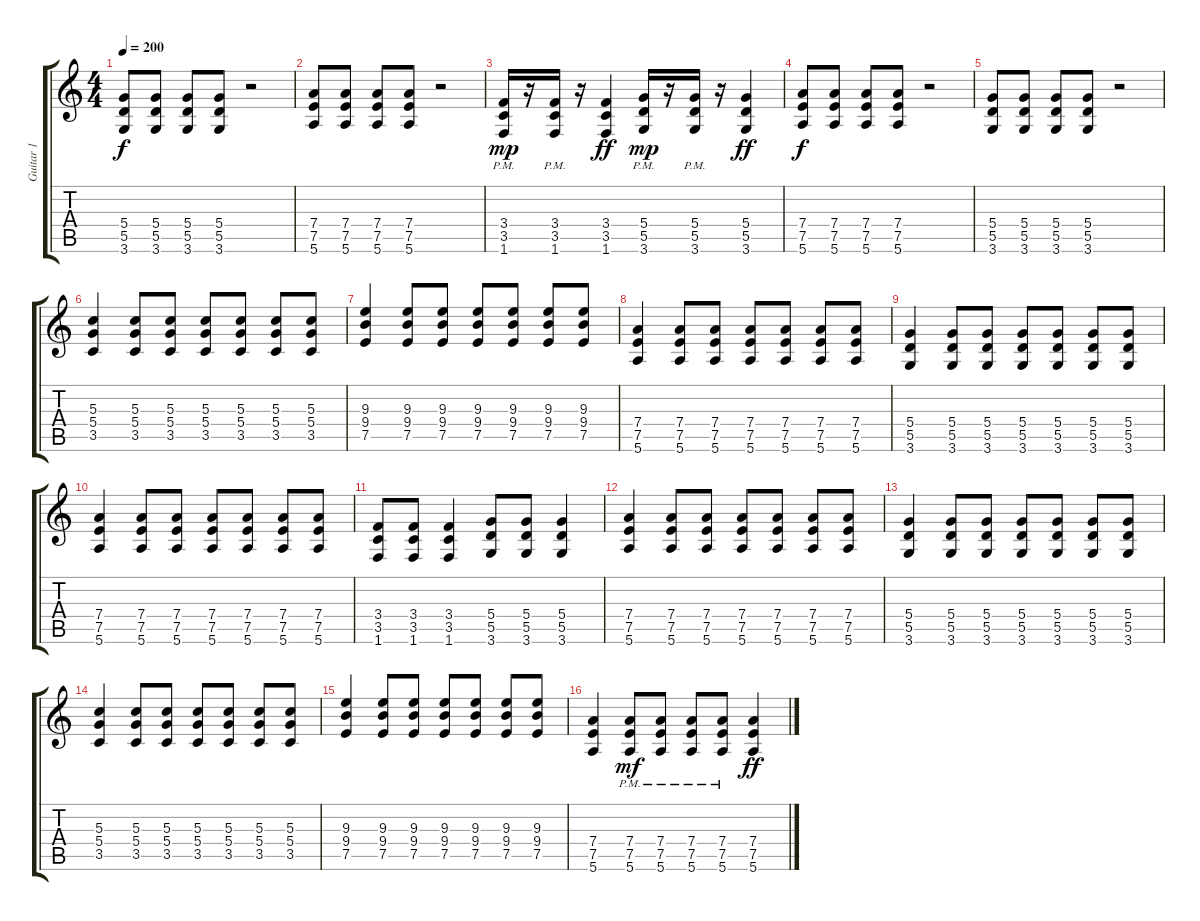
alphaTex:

\track ("Guitar 1" "Guitar 1") {instrument distortionguitar}
\staff {score tabs}
\tuning (E4 B3 G3 D3 A2 E2) {hide}
\ts (4 4)
\tempo 200
\clef g2
\ks c
(5.4 5.5 3.6).8{dy f} (5.4 5.5 3.6).8 (5.4 5.5 3.6).8 (5.4 5.5 3.6).8 r.2 |
(7.4 7.5 5.6).8 (7.4 7.5 5.6).8 (7.4 7.5 5.6).8 (7.4 7.5 5.6).8 r.2 |
(3.4 3.5{pm} 1.6).16{dy mp} r.16 (3.4 3.5{pm} 1.6).16 r.16 (3.4 3.5 1.6).4{dy ff} (5.4 5.5{pm} 3.6).16{dy mp} r.16 (5.4 5.5{pm} 3.6).16 r.16 (5.4 5.5 3.6).4{dy ff} |
(7.4 7.5 5.6).8{dy f} (7.4 7.5 5.6).8 (7.4 7.5 5.6).8 (7.4 7.5 5.6).8 r.2 |
(5.4 5.5 3.6).8 (5.4 5.5 3.6).8 (5.4 5.5 3.6).8 (5.4 5.5 3.6).8 r.2 |
(5.3 5.4 3.5).4 (5.3 5.4 3.5).8 (5.3 5.4 3.5).8 (5.3 5.4 3.5).8 (5.3 5.4 3.5).8 (5.3 5.4 3.5).8 (5.3 5.4 3.5).8 |
(9.3 9.4 7.5).4 (9.3 9.4 7.5).8 (9.3 9.4 7.5).8 (9.3 9.4 7.5).8 (9.3 9.4 7.5).8 (9.3 9.4 7.5).8 (9.3 9.4 7.5).8 |
(7.4 7.5 5.6).4 (7.4 7.5 5.6).8 (7.4 7.5 5.6).8 (7.4 7.5 5.6).8 (7.4 7.5 5.6).8 (7.4 7.5 5.6).8 (7.4 7.5 5.6).8 |
(5.4 5.5 3.6).4 (5.4 5.5 3.6).8 (5.4 5.5 3.6).8 (5.4 5.5 3.6).8 (5.4 5.5 3.6).8 (5.4 5.5 3.6).8 (5.4 5.5 3.6).8 |
(7.4 7.5 5.6).4 (7.4 7.5 5.6).8 (7.4 7.5 5.6).8 (7.4 7.5 5.6).8 (7.4 7.5 5.6).8 (7.4 7.5 5.6).8 (7.4 7.5 5.6).8 |
(3.4 3.5 1.6).8 (3.4 3.5 1.6).8 (3.4 3.5 1.6).4 (5.4 5.5 3.6).8 (5.4 5.5 3.6).8 (5.4 5.5 3.6).4 |
(7.4 7.5 5.6).4 (7.4 7.5 5.6).8 (7.4 7.5 5.6).8 (7.4 7.5 5.6).8 (7.4 7.5 5.6).8 (7.4 7.5 5.6).8 (7.4 7.5 5.6).8 |
(5.4 5.5 3.6).4 (5.4 5.5 3.6).8 (5.4 5.5 3.6).8 (5.4 5.5 3.6).8 (5.4 5.5 3.6).8 (5.4 5.5 3.6).8 (5.4 5.5 3.6).8 |
(5.3 5.4 3.5).4 (5.3 5.4 3.5).8 (5.3 5.4 3.5).8 (5.3 5.4 3.5).8 (5.3 5.4 3.5).8 (5.3 5.4 3.5).8 (5.3 5.4 3.5).8 |
(9.3 9.4 7.5).4 (9.3 9.4 7.5).8 (9.3 9.4 7.5).8 (9.3 9.4 7.5).8 (9.3 9.4 7.5).8 (9.3 9.4 7.5).8 (9.3 9.4 7.5).8 |
(7.4 7.5 5.6).4 (7.4{pm} 7.5{pm} 5.6{pm}).8{dy mf} (7.4{pm} 7.5{pm} 5.6{pm}).8 (7.4{pm} 7.5{pm} 5.6{pm}).8 (7.4{pm} 7.5{pm} 5.6{pm}).8 (7.4 7.5 5.6).4{dy ff}
